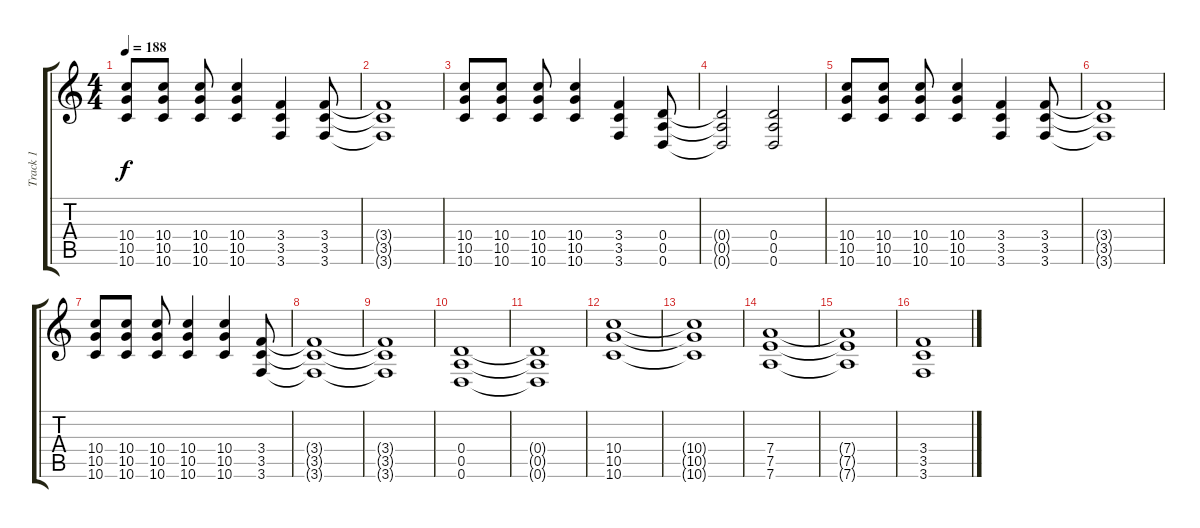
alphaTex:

\track ("Track 1" "Track 1") {instrument distortionguitar}
\staff {score tabs}
\tuning (E4 B3 G3 D3 A2 D2) {hide}
\ts (4 4)
\tempo 188
\clef g2
\ks c
(10.4 10.5 10.6).8{dy f} (10.4 10.5 10.6).8 (10.4 10.5 10.6).8 (10.4 10.5 10.6).4 (3.4 3.5 3.6).4 (3.4 3.5 3.6).8 |
(3.4{t} 3.5{t} 3.6{t}).1 |
(10.4 10.5 10.6).8 (10.4 10.5 10.6).8 (10.4 10.5 10.6).8 (10.4 10.5 10.6).4 (3.4 3.5 3.6).4 (0.4 0.5 0.6).8 |
(0.4{t} 0.5{t} 0.6{t}).2 (0.4 0.5 0.6).2 |
(10.4 10.5 10.6).8 (10.4 10.5 10.6).8 (10.4 10.5 10.6).8 (10.4 10.5 10.6).4 (3.4 3.5 3.6).4 (3.4 3.5 3.6).8 |
(3.4{t} 3.5{t} 3.6{t}).1 |
(10.4 10.5 10.6).8 (10.4 10.5 10.6).8 (10.4 10.5 10.6).8 (10.4 10.5 10.6).4 (10.4 10.5 10.6).4 (3.4 3.5 3.6).8 |
(3.4{t} 3.5{t} 3.6{t}).1 |
(3.4{t} 3.5{t} 3.6{t}).1 |
(0.4 0.5 0.6).1 |
(0.4{t} 0.5{t} 0.6{t}).1 |
(10.4 10.5 10.6).1 |
(10.4{t} 10.5{t} 10.6{t}).1 |
(7.4 7.5 7.6).1 |
(7.4{t} 7.5{t} 7.6{t}).1 |
(3.4 3.5 3.6).1
